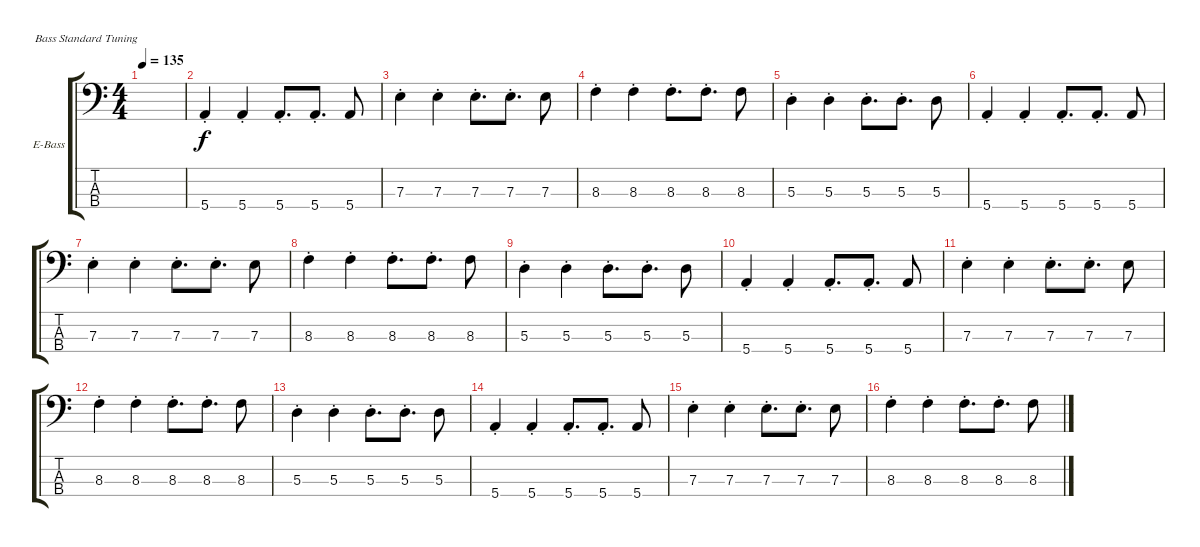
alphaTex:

\defaultSystemsLayout 4
\bracketExtendMode groupsimilarinstruments
\firstSystemTrackNameOrientation horizontal
\otherSystemsTrackNameOrientation horizontal
\track ("O`Malley" "E-Bass") {instrument electricbassfinger}
\staff {score tabs}
\tuning (G2 D2 A1 E1)
\ts (4 4)
\tempo 135
\clef f4
\ks c
|
5.4{st}.4 5.4{st}.4 5.4{st}.8{d} 5.4{st}.8{d} 5.4.8 |
7.3{st}.4 7.3{st}.4 7.3{st}.8{d} 7.3{st}.8{d} 7.3.8 |
8.3{st}.4 8.3{st}.4 8.3{st}.8{d} 8.3{st}.8{d} 8.3.8 |
5.3{st}.4 5.3{st}.4 5.3{st}.8{d} 5.3{st}.8{d} 5.3.8 |
5.4{st}.4 5.4{st}.4 5.4{st}.8{d} 5.4{st}.8{d} 5.4.8 |
7.3{st}.4 7.3{st}.4 7.3{st}.8{d} 7.3{st}.8{d} 7.3.8 |
8.3{st}.4 8.3{st}.4 8.3{st}.8{d} 8.3{st}.8{d} 8.3.8 |
5.3{st}.4 5.3{st}.4 5.3{st}.8{d} 5.3{st}.8{d} 5.3.8 |
5.4{st}.4 5.4{st}.4 5.4{st}.8{d} 5.4{st}.8{d} 5.4.8 |
7.3{st}.4 7.3{st}.4 7.3{st}.8{d} 7.3{st}.8{d} 7.3.8 |
8.3{st}.4 8.3{st}.4 8.3{st}.8{d} 8.3{st}.8{d} 8.3.8 |
5.3{st}.4 5.3{st}.4 5.3{st}.8{d} 5.3{st}.8{d} 5.3.8 |
5.4{st}.4 5.4{st}.4 5.4{st}.8{d} 5.4{st}.8{d} 5.4.8 |
7.3{st}.4 7.3{st}.4 7.3{st}.8{d} 7.3{st}.8{d} 7.3.8 |
8.3{st}.4 8.3{st}.4 8.3{st}.8{d} 8.3{st}.8{d} 8.3.8
